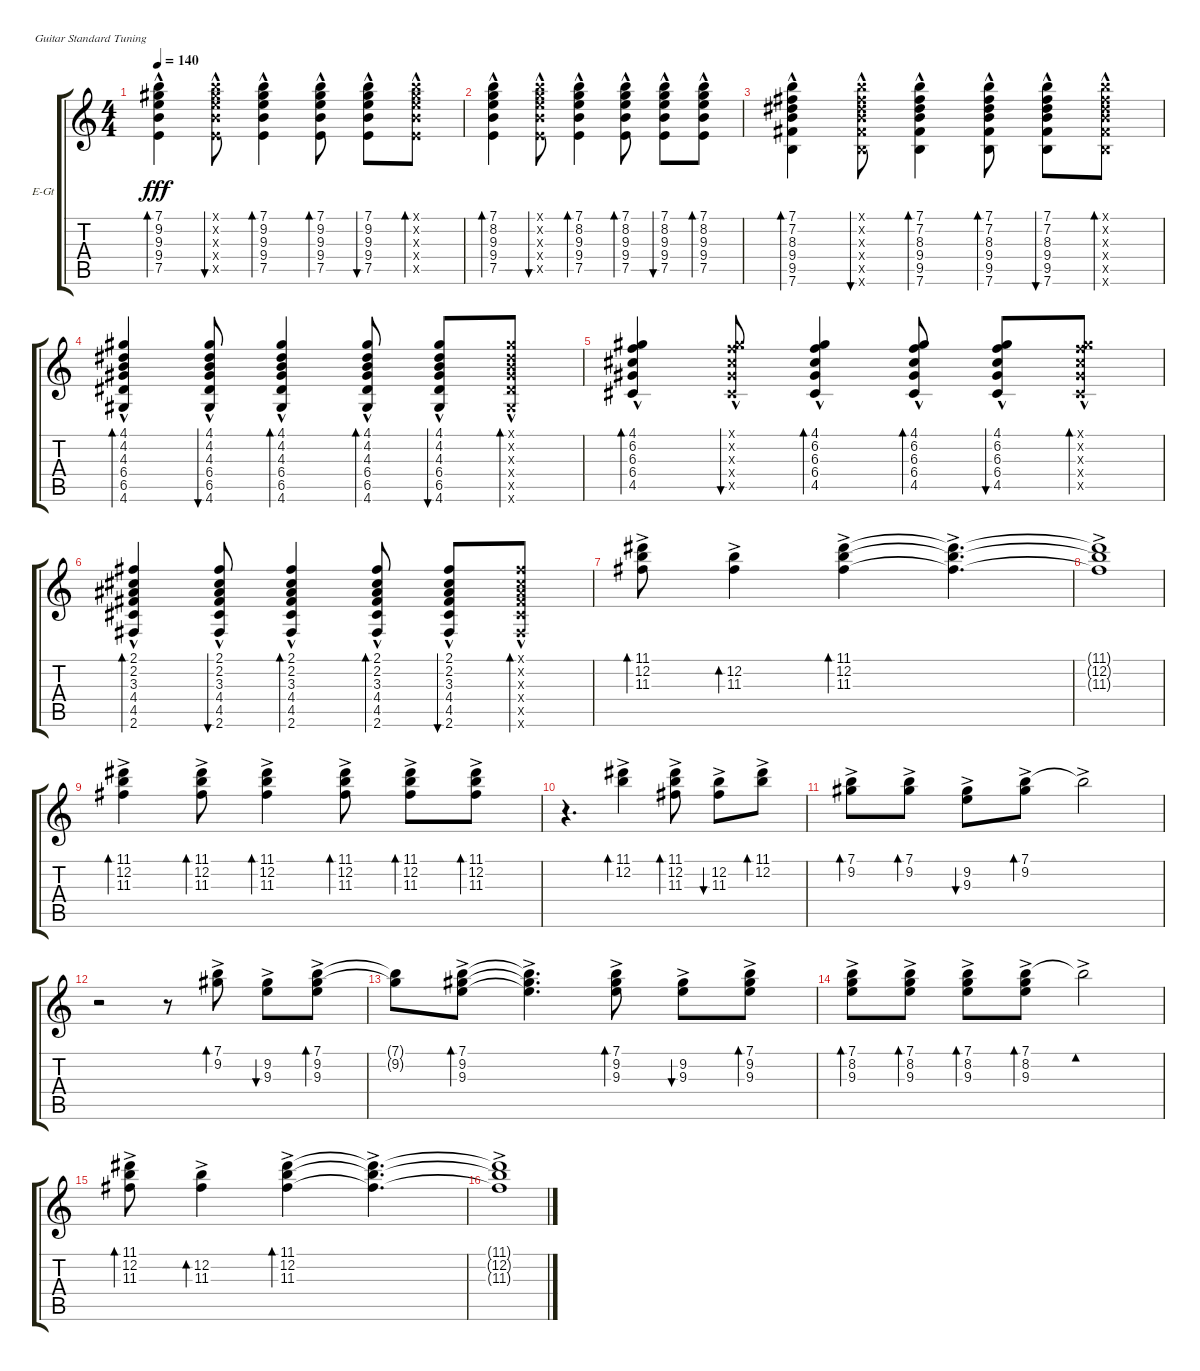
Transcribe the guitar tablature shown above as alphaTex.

\defaultSystemsLayout 4
\bracketExtendMode groupsimilarinstruments
\firstSystemTrackNameOrientation horizontal
\otherSystemsTrackNameOrientation horizontal
\track ("Turner" "E-Gt") {instrument electricguitarclean}
\staff {score tabs}
\tuning (E4 B3 G3 D3 A2 E2)
\ts (4 4)
\tempo 140
\clef g2
\ks c
(7.5{hac} 7.1{hac} 9.2{hac} 9.3{hac} 9.4{hac}).4{bd 51 dy fff} (7.5{hac x} 7.1{hac x} 9.2{hac x} 9.3{hac x} 9.4{hac x}).8{bu 51} (7.5{hac} 7.1{hac} 9.2{hac} 9.3{hac} 9.4{hac}).4{bd 51} (7.5{hac} 7.1{hac} 9.2{hac} 9.3{hac} 9.4{hac}).8{bd 51} (7.5{hac} 7.1{hac} 9.2{hac} 9.3{hac} 9.4{hac}).8{bu 51} (7.5{hac x} 9.4{hac x} 9.3{hac x} 9.2{hac x} 7.1{hac x}).8{bd 51} |
(7.5{hac} 7.1{hac} 8.2{hac} 9.3{hac} 9.4{hac}).4{bd 51} (7.5{hac x} 7.1{hac x} 8.2{hac x} 9.3{hac x} 9.4{hac x}).8{bu 51} (7.5{hac} 7.1{hac} 8.2{hac} 9.3{hac} 9.4{hac}).4{bd 51} (7.5{hac} 7.1{hac} 8.2{hac} 9.3{hac} 9.4{hac}).8{bd 51} (7.5{hac} 7.1{hac} 8.2{hac} 9.3{hac} 9.4{hac}).8{bu 51} (7.5{hac} 9.4{hac} 9.3{hac} 8.2{hac} 7.1{hac}).8{bd 51} |
(9.5{hac} 7.1{hac} 7.2{hac} 8.3{hac} 9.4{hac} 7.6).4{bd 51} (9.5{hac x} 7.1{hac x} 7.2{hac x} 8.3{hac x} 9.4{hac x} 7.6{x}).8{bu 51} (9.5{hac} 7.1{hac} 7.2{hac} 8.3{hac} 9.4{hac} 7.6).4{bd 51} (9.5{hac} 7.1{hac} 7.2{hac} 8.3{hac} 9.4{hac} 7.6).8{bd 51} (9.5{hac} 7.1{hac} 7.2{hac} 8.3{hac} 9.4{hac} 7.6).8{bu 51} (9.5{hac x} 9.4{hac x} 8.3{hac x} 7.2{hac x} 7.1{hac x} 7.6{x}).8{bd 51} |
(6.5{hac} 4.1{hac} 4.2{hac} 4.3{hac} 6.4{hac} 4.6).4{bd 51} (6.5{hac} 4.1{hac} 4.2{hac} 4.3{hac} 6.4{hac} 4.6).8{bu 51} (6.5{hac} 4.1{hac} 4.2{hac} 4.3{hac} 6.4{hac} 4.6).4{bd 51} (6.5{hac} 4.1{hac} 4.2{hac} 4.3{hac} 6.4{hac} 4.6).8{bd 51} (6.5{hac} 4.1{hac} 4.2{hac} 4.3{hac} 6.4{hac} 4.6).8{bu 51} (6.5{hac x} 6.4{hac x} 4.3{hac x} 4.2{hac x} 4.1{hac x} 4.6{x}).8{bd 51} |
(4.5{hac} 4.1{hac} 6.2{hac} 6.3{hac} 6.4{hac}).4{bd 51} (4.5{hac x} 4.1{hac x} 6.2{hac x} 6.3{hac x} 6.4{hac x}).8{bu 51} (4.5{hac} 4.1{hac} 6.2{hac} 6.3{hac} 6.4{hac}).4{bd 51} (4.5{hac} 4.1{hac} 6.2{hac} 6.3{hac} 6.4{hac}).8{bd 51} (4.5{hac} 4.1{hac} 6.2{hac} 6.3{hac} 6.4{hac}).8{bu 51} (4.5{hac x} 6.4{hac x} 6.3{hac x} 6.2{hac x} 4.1{hac x}).8{bd 51} |
(4.5{hac} 2.1{hac} 2.2{hac} 3.3{hac} 4.4{hac} 2.6).4{bd 51} (4.5{hac} 2.1{hac} 2.2{hac} 3.3{hac} 4.4{hac} 2.6).8{bu 51} (4.5{hac} 2.1{hac} 2.2{hac} 3.3{hac} 4.4{hac} 2.6).4{bd 51} (4.5{hac} 2.1{hac} 2.2{hac} 3.3{hac} 4.4{hac} 2.6).8{bd 51} (4.5{hac} 2.1{hac} 2.2{hac} 3.3{hac} 4.4{hac} 2.6).8{bu 51} (4.5{hac x} 4.4{hac x} 3.3{hac x} 2.2{hac x} 2.1{hac x} 2.6{x}).8{bd 51} |
(11.1{ac} 12.2{ac} 11.3{ac}).8{bd 51} (11.3{ac} 12.2{ac}).4{bd 51} (11.1{ac} 12.2{ac} 11.3{ac}).4{bd 51} (11.1{ac t} 12.2{ac t} 11.3{ac t}).4{d} |
(11.3{ac t} 12.2{ac t} 11.1{ac t}).1 |
(11.1{ac} 12.2{ac} 11.3{ac}).4{bd 51} (11.1{ac} 12.2{ac} 11.3{ac}).8{bd 51} (11.1{ac} 12.2{ac} 11.3{ac}).4{bd 51} (11.1{ac} 12.2{ac} 11.3{ac}).8{bd 51} (11.1{ac} 12.2{ac} 11.3{ac}).8{bd 51} (11.1{ac} 12.2{ac} 11.3{ac}).8{bd 51} |
r.4{d} (11.1{ac} 12.2{ac}).4{bd 51} (11.1{ac} 12.2{ac} 11.3{ac}).8{bd 51} (12.2{ac} 11.3{ac}).8{bu 51} (11.1{ac} 12.2{ac}).8{bd 51} |
(7.1{ac} 9.2{ac}).8{bd 51} (7.1{ac} 9.2{ac}).8{bd 51} (9.2{ac} 9.3{ac}).8{bu 51} (7.1{ac} 9.2{ac}).8{bd 51} 7.1{ac t}.2 |
r.2 r.8 (7.1{ac} 9.2{ac}).8{bd 51} (9.2{ac} 9.3{ac}).8{bu 51} (7.1{ac} 9.2{ac} 9.3{ac}).8{bd 51} |
(7.1{t} 9.2{t}).8 (7.1{ac} 9.2{ac} 9.3{ac}).8{bd 51} (7.1{ac t} 9.2{ac t} 9.3{ac t}).4{d} (7.1{ac} 9.2{ac} 9.3{ac}).8{bd 51} (9.2{ac} 9.3{ac}).8{bu 51} (7.1{ac} 9.2{ac} 9.3{ac}).8{bd 51} |
(7.1{ac} 8.2{ac} 9.3{ac}).8{bd 62} (7.1{ac} 8.2{ac} 9.3{ac}).8{bd 62} (7.1{ac} 8.2{ac} 9.3{ac}).8{bd 62} (7.1{ac} 8.2{ac} 9.3{ac}).8{bd 62} 7.1{ac t}.2{bd 62} |
(11.1{ac} 12.2{ac} 11.3{ac}).8{bd 51} (11.3{ac} 12.2{ac}).4{bd 51} (11.1{ac} 12.2{ac} 11.3{ac}).4{bd 51} (11.1{ac t} 12.2{ac t} 11.3{ac t}).4{d} |
(11.3{ac t} 12.2{ac t} 11.1{ac t}).1
